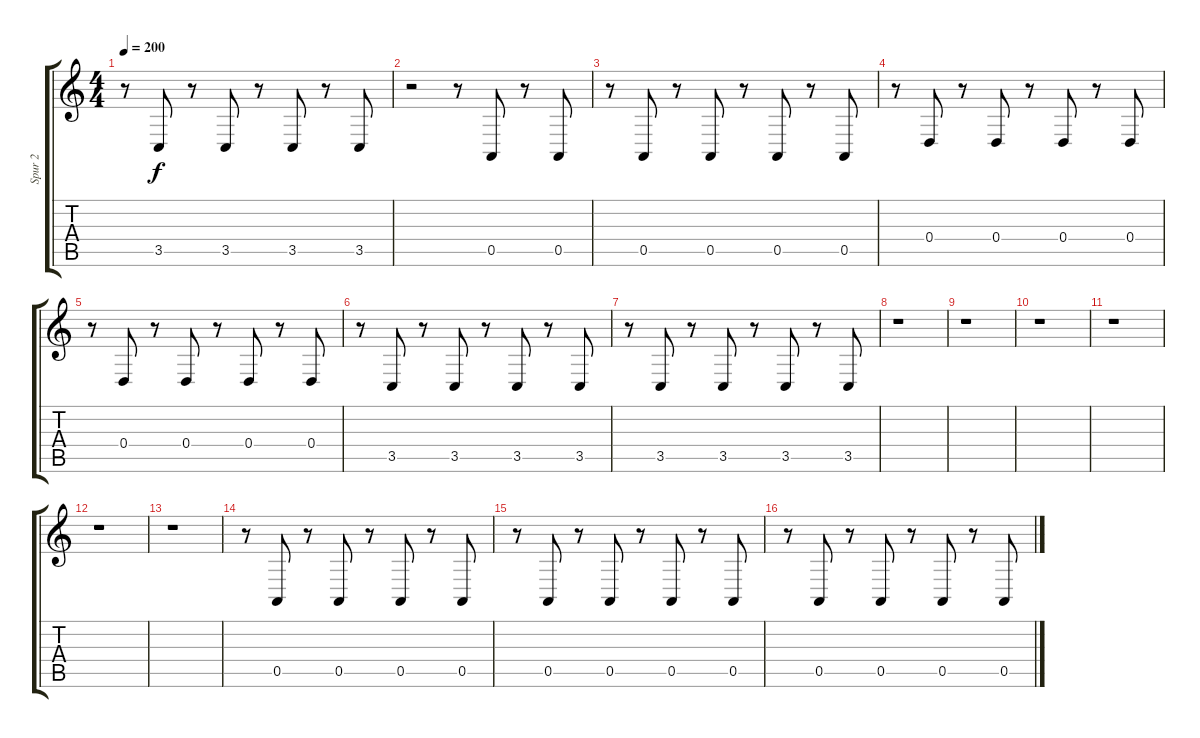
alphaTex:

\track ("Spur 2" "Spur 2") {instrument clavinet}
\staff {score tabs}
\tuning (E4 B3 G3 D3 A2 E2) {hide}
\ts (4 4)
\tempo 200
\clef g2
\ks c
r.8{dy f} 3.5.8 r.8 3.5.8 r.8 3.5.8 r.8 3.5.8 |
r.2 r.8 0.5.8 r.8 0.5.8 |
r.8 0.5.8 r.8 0.5.8 r.8 0.5.8 r.8 0.5.8 |
r.8 0.4.8 r.8 0.4.8 r.8 0.4.8 r.8 0.4.8 |
r.8 0.4.8 r.8 0.4.8 r.8 0.4.8 r.8 0.4.8 |
r.8 3.5.8 r.8 3.5.8 r.8 3.5.8 r.8 3.5.8 |
r.8 3.5.8 r.8 3.5.8 r.8 3.5.8 r.8 3.5.8 |
r.1 |
r.1 |
r.1 |
r.1 |
r.1 |
r.1 |
r.8 0.5.8 r.8 0.5.8 r.8 0.5.8 r.8 0.5.8 |
r.8 0.5.8 r.8 0.5.8 r.8 0.5.8 r.8 0.5.8 |
r.8 0.5.8 r.8 0.5.8 r.8 0.5.8 r.8 0.5.8
